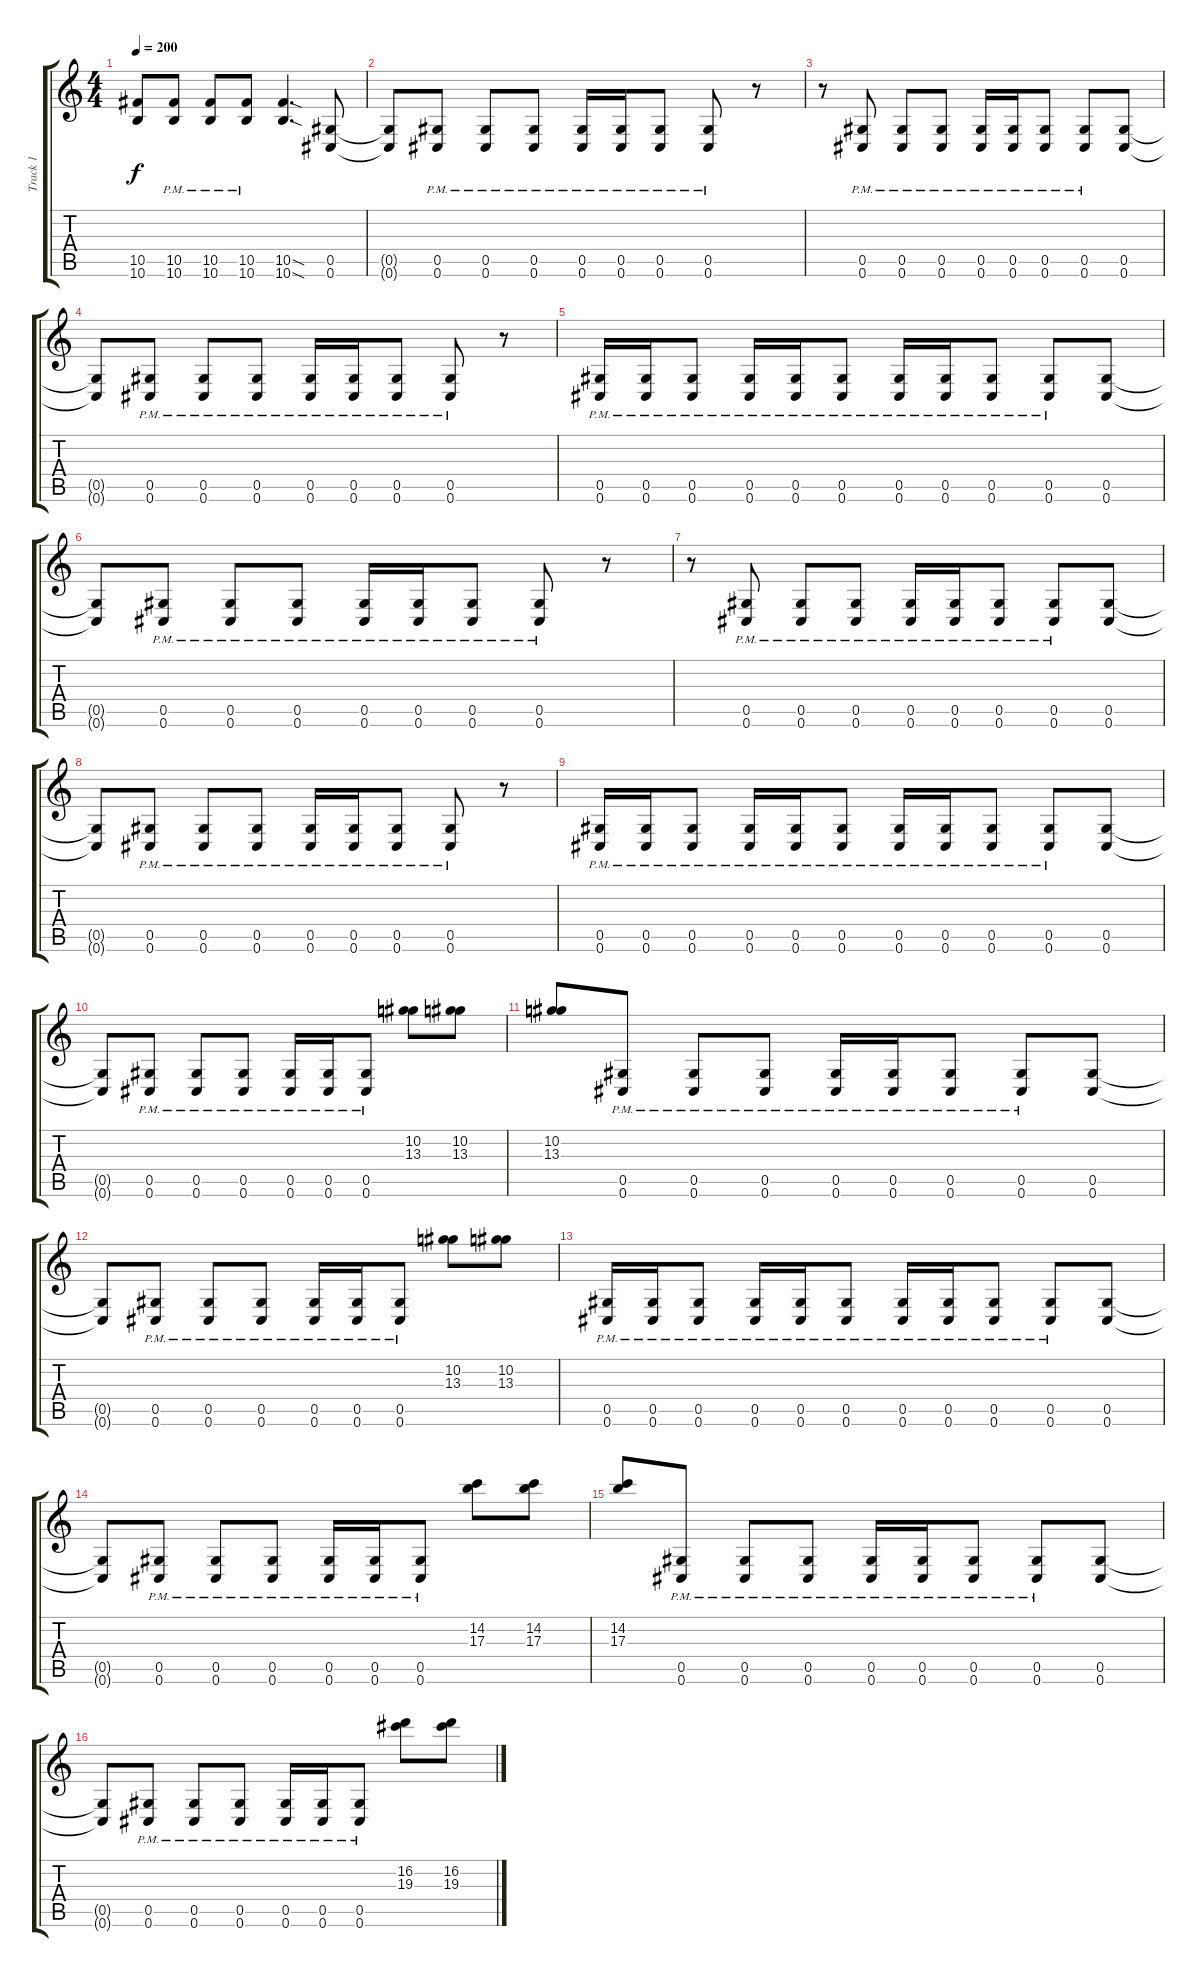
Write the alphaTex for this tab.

\track ("Track 1" "Track 1") {instrument distortionguitar}
\staff {score tabs}
\tuning (Eb4 Bb3 Gb3 Db3 Ab2 Db2) {hide}
\ts (4 4)
\tempo 200
\clef g2
\ks c
(10.5{t} 10.6{t}).8{dy f} (10.5{pm} 10.6{pm}).8 (10.5{pm} 10.6{pm}).8 (10.5{pm} 10.6{pm}).8 (10.5{sod} 10.6{sod}).4{d} (0.5 0.6).8 |
(0.5{t} 0.6{t}).8 (0.5{pm} 0.6{pm}).8 (0.5{pm} 0.6{pm}).8 (0.5{pm} 0.6{pm}).8 (0.5{pm} 0.6{pm}).16 (0.5{pm} 0.6{pm}).16 (0.5{pm} 0.6{pm}).8 (0.5{pm} 0.6{pm}).8 r.8 |
r.8 (0.5{pm} 0.6{pm}).8 (0.5{pm} 0.6{pm}).8 (0.5{pm} 0.6{pm}).8 (0.5{pm} 0.6{pm}).16 (0.5{pm} 0.6{pm}).16 (0.5{pm} 0.6{pm}).8 (0.5{pm} 0.6{pm}).8 (0.5 0.6).8 |
(0.5{t} 0.6{t}).8 (0.5{pm} 0.6{pm}).8 (0.5{pm} 0.6{pm}).8 (0.5{pm} 0.6{pm}).8 (0.5{pm} 0.6{pm}).16 (0.5{pm} 0.6{pm}).16 (0.5{pm} 0.6{pm}).8 (0.5{pm} 0.6{pm}).8 r.8 |
(0.5{pm} 0.6{pm}).16 (0.5{pm} 0.6{pm}).16 (0.5{pm} 0.6{pm}).8 (0.5{pm} 0.6{pm}).16 (0.5{pm} 0.6{pm}).16 (0.5{pm} 0.6{pm}).8 (0.5{pm} 0.6{pm}).16 (0.5{pm} 0.6{pm}).16 (0.5{pm} 0.6{pm}).8 (0.5{pm} 0.6{pm}).8 (0.5 0.6).8 |
(0.5{t} 0.6{t}).8 (0.5{pm} 0.6{pm}).8 (0.5{pm} 0.6{pm}).8 (0.5{pm} 0.6{pm}).8 (0.5{pm} 0.6{pm}).16 (0.5{pm} 0.6{pm}).16 (0.5{pm} 0.6{pm}).8 (0.5{pm} 0.6{pm}).8 r.8 |
r.8 (0.5{pm} 0.6{pm}).8 (0.5{pm} 0.6{pm}).8 (0.5{pm} 0.6{pm}).8 (0.5{pm} 0.6{pm}).16 (0.5{pm} 0.6{pm}).16 (0.5{pm} 0.6{pm}).8 (0.5{pm} 0.6{pm}).8 (0.5 0.6).8 |
(0.5{t} 0.6{t}).8 (0.5{pm} 0.6{pm}).8 (0.5{pm} 0.6{pm}).8 (0.5{pm} 0.6{pm}).8 (0.5{pm} 0.6{pm}).16 (0.5{pm} 0.6{pm}).16 (0.5{pm} 0.6{pm}).8 (0.5{pm} 0.6{pm}).8 r.8 |
(0.5{pm} 0.6{pm}).16 (0.5{pm} 0.6{pm}).16 (0.5{pm} 0.6{pm}).8 (0.5{pm} 0.6{pm}).16 (0.5{pm} 0.6{pm}).16 (0.5{pm} 0.6{pm}).8 (0.5{pm} 0.6{pm}).16 (0.5{pm} 0.6{pm}).16 (0.5{pm} 0.6{pm}).8 (0.5{pm} 0.6{pm}).8 (0.5 0.6).8 |
(0.5{t} 0.6{t}).8 (0.5{pm} 0.6{pm}).8 (0.5{pm} 0.6{pm}).8 (0.5{pm} 0.6{pm}).8 (0.5{pm} 0.6{pm}).16 (0.5{pm} 0.6{pm}).16 (0.5{pm} 0.6{pm}).8 (10.2 13.3).8 (10.2 13.3).8 |
(10.2 13.3).8 (0.5{pm} 0.6{pm}).8 (0.5{pm} 0.6{pm}).8 (0.5{pm} 0.6{pm}).8 (0.5{pm} 0.6{pm}).16 (0.5{pm} 0.6{pm}).16 (0.5{pm} 0.6{pm}).8 (0.5{pm} 0.6{pm}).8 (0.5 0.6).8 |
(0.5{t} 0.6{t}).8 (0.5{pm} 0.6{pm}).8 (0.5{pm} 0.6{pm}).8 (0.5{pm} 0.6{pm}).8 (0.5{pm} 0.6{pm}).16 (0.5{pm} 0.6{pm}).16 (0.5{pm} 0.6{pm}).8 (10.2 13.3).8 (10.2 13.3).8 |
(0.5{pm} 0.6{pm}).16 (0.5{pm} 0.6{pm}).16 (0.5{pm} 0.6{pm}).8 (0.5{pm} 0.6{pm}).16 (0.5{pm} 0.6{pm}).16 (0.5{pm} 0.6{pm}).8 (0.5{pm} 0.6{pm}).16 (0.5{pm} 0.6{pm}).16 (0.5{pm} 0.6{pm}).8 (0.5{pm} 0.6{pm}).8 (0.5 0.6).8 |
(0.5{t} 0.6{t}).8 (0.5{pm} 0.6{pm}).8 (0.5{pm} 0.6{pm}).8 (0.5{pm} 0.6{pm}).8 (0.5{pm} 0.6{pm}).16 (0.5{pm} 0.6{pm}).16 (0.5{pm} 0.6{pm}).8 (14.2 17.3).8 (14.2 17.3).8 |
(14.2 17.3).8 (0.5{pm} 0.6{pm}).8 (0.5{pm} 0.6{pm}).8 (0.5{pm} 0.6{pm}).8 (0.5{pm} 0.6{pm}).16 (0.5{pm} 0.6{pm}).16 (0.5{pm} 0.6{pm}).8 (0.5{pm} 0.6{pm}).8 (0.5 0.6).8 |
(0.5{t} 0.6{t}).8 (0.5{pm} 0.6{pm}).8 (0.5{pm} 0.6{pm}).8 (0.5{pm} 0.6{pm}).8 (0.5{pm} 0.6{pm}).16 (0.5{pm} 0.6{pm}).16 (0.5{pm} 0.6{pm}).8 (16.2 19.3).8 (16.2 19.3).8
